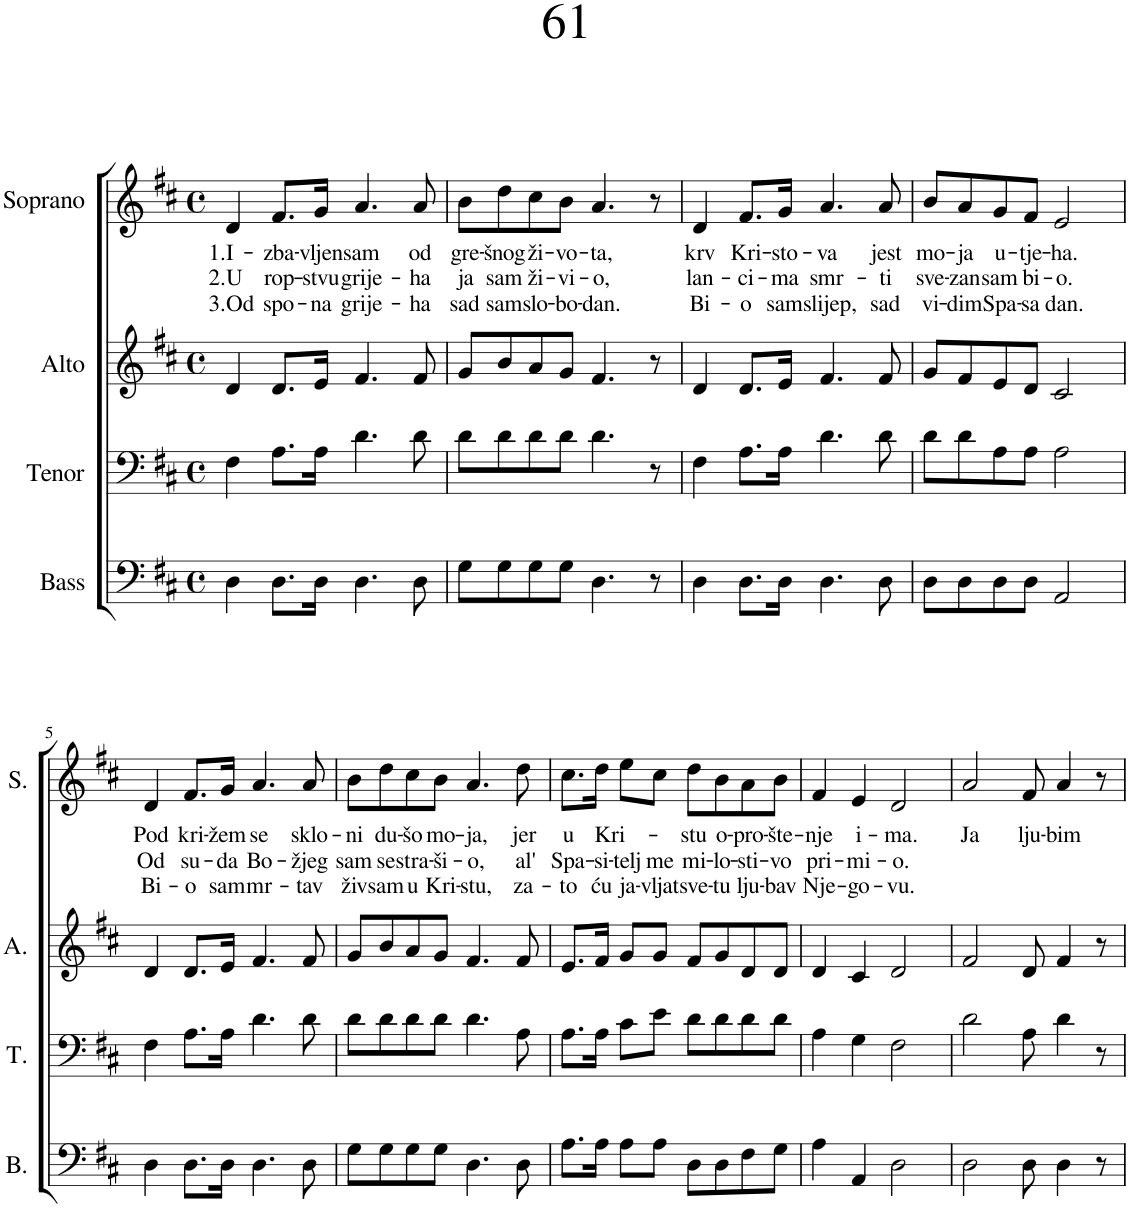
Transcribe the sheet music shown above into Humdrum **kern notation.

**kern	**kern	**kern	**kern	**text	**text	**text
*part4	*part3	*part2	*part1	*part1	*part1	*part1
*staff4	*staff3	*staff2	*staff1	*staff1	*staff1	*staff1
*I"Bass	*I"Tenor	*I"Alto	*I"Soprano	*	*	*
*I'B.	*I'T.	*I'A.	*I'S.	*	*	*
*clefF4	*clefF4	*clefG2	*clefG2	*	*	*
*k[f#c#]	*k[f#c#]	*k[f#c#]	*k[f#c#]	*	*	*
*M4/4	*M4/4	*M4/4	*M4/4	*	*	*
*met(c)	*met(c)	*met(c)	*met(c)	*	*	*
=1	=1	=1	=1	=1	=1	=1
!	!	!	!	!LO:LY:b	!LO:LY:b	!LO:LY:b
4D\	4F#\	4d/	4d/	1.I-	2.U	3.Od
!	!	!	!	!LO:LY:b	!LO:LY:b	!LO:LY:b
8.D\L	8.A\L	8.d/L	8.f#/L	-zba-	rop-	spo-
!	!	!	!	!LO:LY:b	!LO:LY:b	!LO:LY:b
16D\Jk	16A\Jk	16e/Jk	16g/Jk	-vljen	-stvu	-na
!	!	!	!	!LO:LY:b	!LO:LY:b	!LO:LY:b
4.D\	4.d\	4.f#/	4.a/	sam	grije-	grije-
!	!	!	!	!LO:LY:b	!LO:LY:b	!LO:LY:b
8D\	8d\	8f#/	8a/	od	-ha	-ha
=2	=2	=2	=2	=2	=2	=2
!	!	!	!	!LO:LY:b	!LO:LY:b	!LO:LY:b
8G\L	8d\L	8g/L	8b\L	gre-	ja	sad
!	!	!	!	!LO:LY:b	!LO:LY:b	!LO:LY:b
8G\	8d\	8b/	8dd\	-šnog	sam	sam
!	!	!	!	!LO:LY:b	!LO:LY:b	!LO:LY:b
8G\	8d\	8a/	8cc#\	ži-	ži-	slo-
!	!	!	!	!LO:LY:b	!LO:LY:b	!LO:LY:b
8G\J	8d\J	8g/J	8b\J	-vo-	-vi-	-bo-
!	!	!	!	!LO:LY:b	!LO:LY:b	!LO:LY:b
4.D\	4.d\	4.f#/	4.a/	-ta,	-o,	-dan.
8r	8r	8r	8r	.	.	.
=3	=3	=3	=3	=3	=3	=3
!	!	!	!	!LO:LY:b	!LO:LY:b	!LO:LY:b
4D\	4F#\	4d/	4d/	krv	lan-	Bi-
!	!	!	!	!LO:LY:b	!LO:LY:b	!LO:LY:b
8.D\L	8.A\L	8.d/L	8.f#/L	Kri-	-ci-	-o
!	!	!	!	!LO:LY:b	!LO:LY:b	!LO:LY:b
16D\Jk	16A\Jk	16e/Jk	16g/Jk	-sto-	-ma	sam
!	!	!	!	!LO:LY:b	!LO:LY:b	!LO:LY:b
4.D\	4.d\	4.f#/	4.a/	-va	smr-	slijep,
!	!	!	!	!LO:LY:b	!LO:LY:b	!LO:LY:b
8D\	8d\	8f#/	8a/	jest	-ti	sad
=4	=4	=4	=4	=4	=4	=4
!	!	!	!	!LO:LY:b	!LO:LY:b	!LO:LY:b
8D\L	8d\L	8g/L	8b/L	mo-	sve-	vi-
!	!	!	!	!LO:LY:b	!LO:LY:b	!LO:LY:b
8D\	8d\	8f#/	8a/	-ja	-zan	-dim
!	!	!	!	!LO:LY:b	!LO:LY:b	!LO:LY:b
8D\	8A\	8e/	8g/	u-	sam	Spa-
!	!	!	!	!LO:LY:b	!LO:LY:b	!LO:LY:b
8D\J	8A\J	8d/J	8f#/J	-tje-	bi-	-sa
!	!	!	!	!LO:LY:b	!LO:LY:b	!LO:LY:b
2AA/	2A\	2c#/	2e/	-ha.	-o.	dan.
!!LO:LB:g=z
=5	=5	=5	=5	=5	=5	=5
!	!	!	!	!LO:LY:b	!LO:LY:b	!LO:LY:b
4D\	4F#\	4d/	4d/	Pod	Od	Bi-
!	!	!	!	!LO:LY:b	!LO:LY:b	!LO:LY:b
8.D\L	8.A\L	8.d/L	8.f#/L	kri-	su-	-o
!	!	!	!	!LO:LY:b	!LO:LY:b	!LO:LY:b
16D\Jk	16A\Jk	16e/Jk	16g/Jk	-žem	-da	sam
!	!	!	!	!LO:LY:b	!LO:LY:b	!LO:LY:b
4.D\	4.d\	4.f#/	4.a/	se	Bo-	mr-
!	!	!	!	!LO:LY:b	!LO:LY:b	!LO:LY:b
8D\	8d\	8f#/	8a/	sklo-	-žjeg	-tav
=6	=6	=6	=6	=6	=6	=6
!	!	!	!	!LO:LY:b	!LO:LY:b	!LO:LY:b
8G\L	8d\L	8g/L	8b\L	-ni	sam	živ
!	!	!	!	!LO:LY:b	!LO:LY:b	!LO:LY:b
8G\	8d\	8b/	8dd\	du-	se	sam
!	!	!	!	!LO:LY:b	!LO:LY:b	!LO:LY:b
8G\	8d\	8a/	8cc#\	-šo	stra-	u
!	!	!	!	!LO:LY:b	!LO:LY:b	!LO:LY:b
8G\J	8d\J	8g/J	8b\J	mo-	-ši-	Kri-
!	!	!	!	!LO:LY:b	!LO:LY:b	!LO:LY:b
4.D\	4.d\	4.f#/	4.a/	-ja,	-o,	-stu,
!	!	!	!	!LO:LY:b	!LO:LY:b	!LO:LY:b
8D\	8A\	8f#/	8dd\	jer	al'	za-
=7	=7	=7	=7	=7	=7	=7
!	!	!	!	!LO:LY:b	!LO:LY:b	!LO:LY:b
8.A\L	8.A\L	8.e/L	8.cc#\L	u	Spa-	-to
!	!	!	!	!LO:LY:b	!LO:LY:b	!LO:LY:b
16A\Jk	16A\Jk	16f#/Jk	16dd\Jk	Kri-	-si-	ću
!	!	!	!	!	!LO:LY:b	!LO:LY:b
8A\L	8c#\L	8g/L	8ee\L	.	-telj	ja-
!	!	!	!	!	!LO:LY:b	!LO:LY:b
8A\J	8e\J	8g/J	8cc#\J	.	me	-vljat
!	!	!	!	!LO:LY:b	!LO:LY:b	!LO:LY:b
8D\L	8d\L	8f#/L	8dd\L	-stu	mi-	sve-
!	!	!	!	!LO:LY:b	!LO:LY:b	!LO:LY:b
8D\	8d\	8g/	8b\	o-	-lo-	-tu
!	!	!	!	!LO:LY:b	!LO:LY:b	!LO:LY:b
8F#\	8d\	8d/	8a\	-pro-	-sti-	lju-
!	!	!	!	!LO:LY:b	!LO:LY:b	!LO:LY:b
8G\J	8d\J	8d/J	8b\J	-šte-	-vo	-bav
=8	=8	=8	=8	=8	=8	=8
!	!	!	!	!LO:LY:b	!LO:LY:b	!LO:LY:b
4A\	4A\	4d/	4f#/	-nje	pri-	Nje-
!	!	!	!	!LO:LY:b	!LO:LY:b	!LO:LY:b
4AA/	4G\	4c#/	4e/	i-	-mi-	-go-
!	!	!	!	!LO:LY:b	!LO:LY:b	!LO:LY:b
2D\	2F#\	2d/	2d/	-ma.	-o.	-vu.
=9	=9	=9	=9	=9	=9	=9
!	!	!	!	!LO:LY:b	!	!
2D\	2d\	2f#/	2a/	Ja	.	.
!	!	!	!	!LO:LY:b	!	!
8D\	8A\	8d/	8f#/	lju-	.	.
!	!	!	!	!LO:LY:b	!	!
4D\	4d\	4f#/	4a/	-bim	.	.
8r	8r	8r	8r	.	.	.
=	=	=	=	=	=	=
*-	*-	*-	*-	*-	*-	*-
